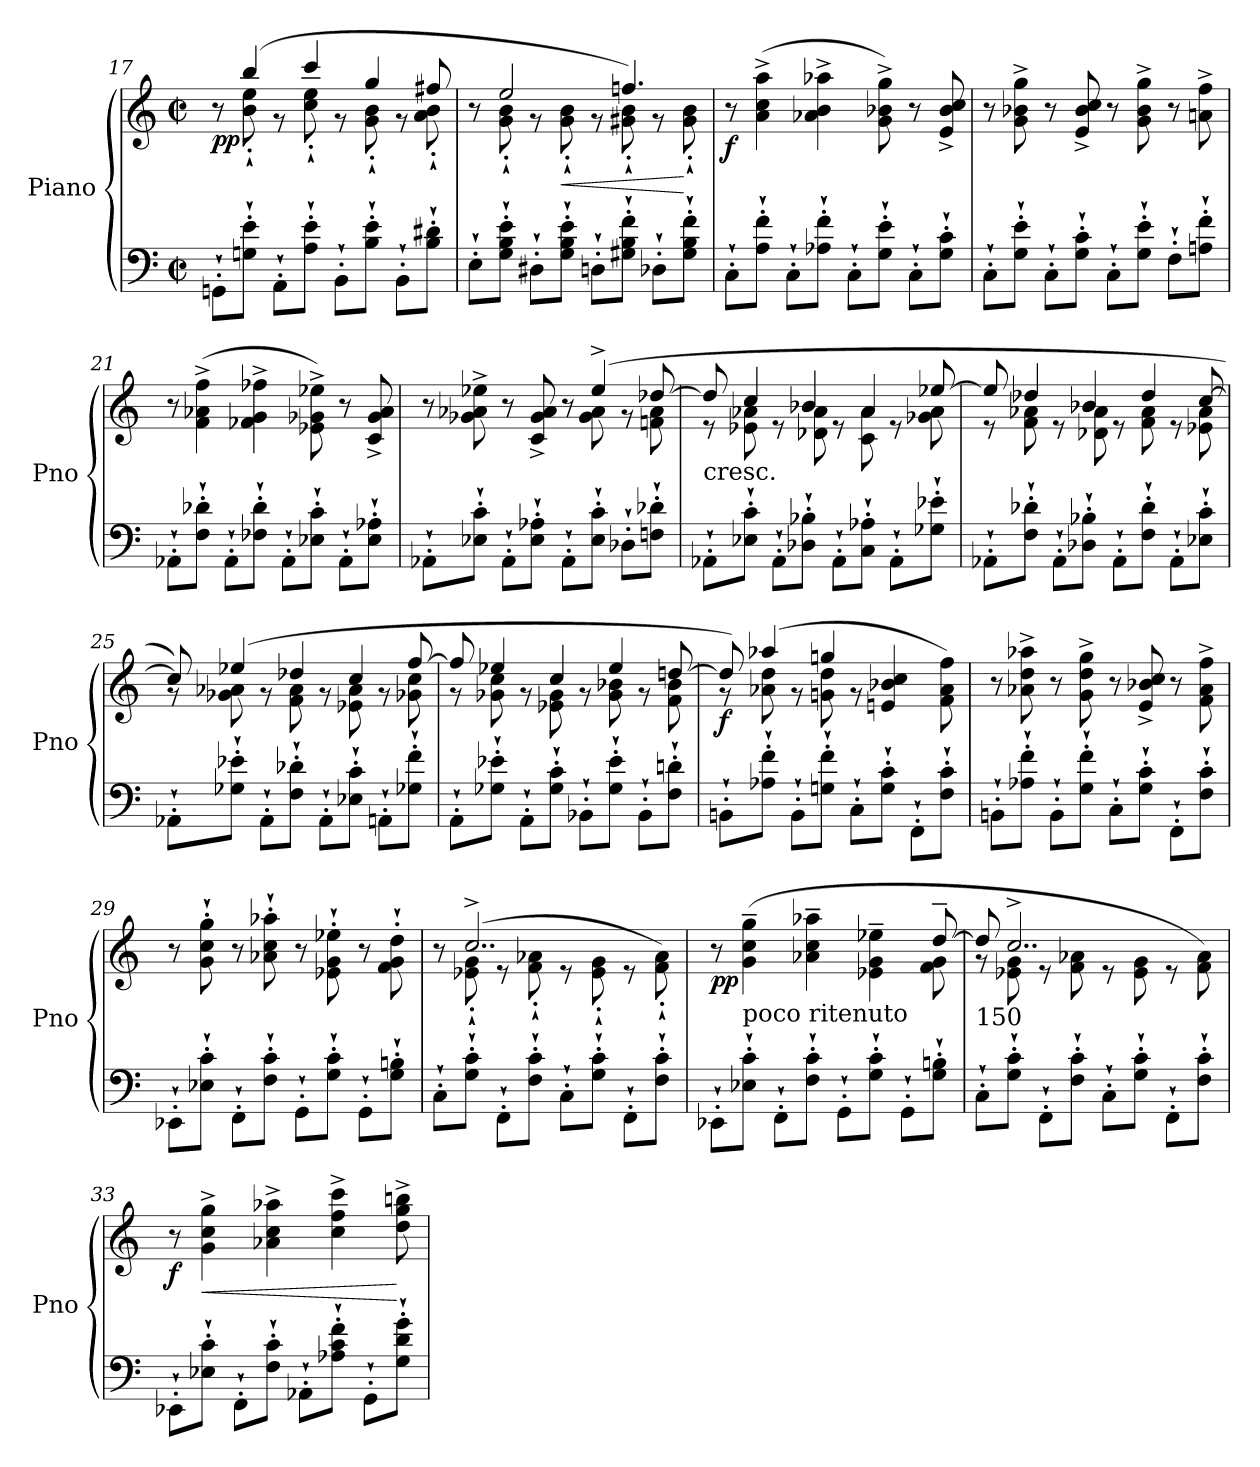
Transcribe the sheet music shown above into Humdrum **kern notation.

**kern	**kern	**dynam
*part1	*part1	*part1
*staff2	*staff1	*staff1/2
*I"Piano	*	*
*I'Pno	*	*
*clefF4	*clefG2	*
*k[]	*k[]	*
*C:	*C:	*
*M2/2	*M2/2	*
*met(c|)	*met(c|)	*
=17	=17	=17
*	*^	*
!	!	!	!LO:DY:b
8GGn`'\L	8r	8ryy	pp
8Gn\`' 8e\`'J	(4bb/	8b\`' 8ee\`'	.
8AA`'\L	.	8r	.
8A\`' 8e\`'J	4ccc/	8cc\`' 8ee\`'	.
8BB`'\L	.	8r	.
8B\`' 8e\`'J	4gg/	8g\`' 8b\`'	.
8BB`'\L	.	8r	.
8B\`' 8d#X\`'J	8ff#X/	8a\`' 8b\`'	.
=18	=18	=18	=18
8E`'\L	8r	8ryy	.
8G\`' 8B\`' 8e\`'J	2ee/	8g\`' 8b\`'	.
8D#X`'\L	.	8r	.
!	!	!	!LO:HP:b
8G\`' 8B\`' 8e\`'J	.	8g\`' 8b\`'	<
8Dn`'\L	.	8r	.
8G#X\`' 8B\`' 8f\`'J	4.ffn/)	8g#X\`' 8b\`'	.
8D-X`'\L	.	8r	.
8G#\`' 8B\`' 8f\`'J	.	8g#\`' 8b\`'	[
=19	=19	=19	=19
!	!	!	!LO:DY:b
*	*v	*v	*
8C`'\L	8r	f
8A\`' 8f\`'J	(4a\^ 4cc\^ 4aa\^	.
8C`'\L	.	.
8A-X\`' 8f\`'J	4a-X\^ 4b\^ 4aa-X\^	.
8C`'\L	.	.
8G\`' 8e\`'J	8g\^ 8b-X\^ 8gg\^)	.
8C`'\L	8r	.
8G\`' 8c\`'J	8e/^ 8b-/^ 8cc/^	.
!!LO:PB:g=z
=20	=20	=20
8C`'\L	8r	.
8G\`' 8e\`'J	8g\^ 8b-X\^ 8gg\^	.
8C`'\L	8r	.
8G\`' 8c\`'J	8e/^ 8b-/^ 8cc/^	.
8C`'\L	8r	.
8G\`' 8e\`'J	8g\^ 8b-\^ 8gg\^	.
8F`'\L	8r	.
8An\`' 8f\`'J	8an\^ 8ff\^	.
=21	=21	=21
8AA-X`'\L	8r	.
8F\`' 8d-X\`'J	(4f\^ 4a-X\^ 4ff\^	.
8AA-`'\L	.	.
8F-X\`' 8d-\`'J	4f-X\^ 4g\^ 4ff-X\^	.
8AA-`'\L	.	.
8E-X\`' 8c\`'J	8e-X\^ 8g-X\^ 8ee-X\^)	.
8AA-`'\L	8r	.
8E-\`' 8A-X\`'J	8c/^ 8g-/^ 8a-/^	.
=22	=22	=22
*	*^	*
8AA-X`'\L	8r	8ryy	.
*	*v	*v	*
8E-X\`' 8c\`'J	8g-X\^ 8a-X\^ 8ee-X\^	.
8AA-`'\L	8r	.
8E-\`' 8A-X\`'J	8c/^ 8g-/^ 8a-/^	.
8AA-`'\L	8r	.
*	*^	*
8E-\`' 8c\`'J	(4ee-^/	8g-\ 8a-\	.
8D-X`'\L	.	8r	.
8Fn\`' 8d-X\`'J	[8dd-X/	8fn\ 8a-\	.
=23	=23	=23	=23
!	!LO:TX:b:t=cresc.	!	!
8AA-X`'\L	8dd-/]	8re	.
8E-X\`' 8c\`'J	4cc/	8e-X\ 8a-X\	.
8AA-`'\L	.	8re	.
8D-X\`' 8B-X\`'J	4b-X/	8d-X\ 8a-\	.
8AA-`'\L	.	8re	.
8C\`' 8A-X\`'J	4a-/	8c\ 8a-\	.
8AA-`'\L	.	8re	.
8G-X\`' 8e-X\`'J	[8ee-X/	8g-X\ 8a-\	.
!!LO:LB:g=z	!!
=24	=24	=24	=24
8AA-X`'\L	8ee-/]	8re	.
8F\`' 8d-X\`'J	4dd-X/	8f\ 8a-X\	.
8AA-`'\L	.	8re	.
8D-X\`' 8B-X\`'J	4b-X/	8d-X\ 8a-\	.
8AA-`'\L	.	8re	.
8F\`' 8d-\`'J	4dd-/	8f\ 8a-\	.
8AA-`'\L	.	8re	.
8E-X\`' 8c\`'J	[8cc/	8e-X\ 8a-\	.
=25	=25	=25	=25
8AA-X`'\L	8cc/])	8rg	.
8G-X\`' 8e-X\`'J	(4ee-X/	8g-X\ 8a-X\	.
8AA-`'\L	.	8rg	.
8F\`' 8d-X\`'J	4dd-X/	8f\ 8a-\	.
8AA-`'\L	.	8rg	.
8E-X\`' 8c\`'J	4cc/	8e-X\ 8a-\	.
8AAn`'\L	.	8rg	.
8G-X\`' 8f\`'J	[8ff/	8g-X\ 8cc\	.
=26	=26	=26	=26
8AA`'\L	8ff/]	8rg	.
8G-X\`' 8e-X\`'J	4ee-X/	8g-X\ 8cc\	.
8AA`'\L	.	8rg	.
8G-\`' 8c\`'J	4cc/	8e-X\ 8g-\	.
8BB-X`'\L	.	8rg	.
8G-\`' 8e-\`'J	4ee-/	8g-\ 8b-X\	.
8BB-`'\L	.	8rg	.
8F\`' 8dn\`'J	[8ddn/	8f\ 8b-\	.
=27	=27	=27	=27
!	!	!	!LO:DY:b
8BBn`'\L	8dd/])	8rg	f
8A-X\`' 8f\`'J	(4aa-X/	8a-X\ 8dd\	.
8BB`'\L	.	8rg	.
8Gn\`' 8f\`'J	4ggn/	8gn\ 8dd\	.
8C`'\L	.	8rg	.
8G\`' 8c\`'J	4en/ 4b-X/ 4cc/	4.ryy	.
8FF`'\L	.	.	.
8F\`' 8c\`'J	8f\ 8a-\ 8ff\)	.	.
*	*v	*v	*
!!LO:LB:g=z
=28	=28	=28
8BBn`'\L	8r	.
8A-X\`' 8f\`'J	8a-X\^ 8dd\^ 8aa-X\^	.
8BB`'\L	8r	.
8G\`' 8f\`'J	8g\^ 8dd\^ 8gg\^	.
8C`'\L	8r	.
8G\`' 8c\`'J	8e/^ 8b-X/^ 8cc/^	.
8FF`'\L	8r	.
8F\`' 8c\`'J	8f\^ 8a-\^ 8ff\^	.
=29	=29	=29
8EE-X`'\L	8r	.
8E-X\`' 8c\`'J	8g\`' 8cc\`' 8gg\`'	.
8FF`'\L	8r	.
8F\`' 8c\`'J	8a-X\`' 8cc\`' 8aa-X\`'	.
8GG`'\L	8r	.
8G\`' 8c\`'J	8e-X\`' 8g\`' 8ee-X\`'	.
8GG`'\L	8r	.
8G\`' 8Bn\`'J	8f\`' 8g\`' 8dd\`'	.
=30	=30	=30
*	*^	*
8C`'\L	8r	8ryy	.
8G\`' 8c\`'J	(2..cc^/	8e-X\`' 8g\`'	.
8FF`'\L	.	8r	.
8F\`' 8c\`'J	.	8f\`' 8a-X\`'	.
8C`'\L	.	8r	.
8G\`' 8c\`'J	.	8e-\`' 8g\`'	.
8FF`'\L	.	8r	.
8F\`' 8c\`'J	.	8f\`' 8a-\`')	.
=31	=31	=31	=31
!	!	!	!LO:DY:b
8EE-X`'\L	8r	2..ryy	pp
!	!LO:TX:b:t=poco ritenuto	!	!
8E-X\`' 8c\`'J	(4g\~ 4cc\~ 4gg\~	.	.
8FF`'\L	.	.	.
8F\`' 8c\`'J	4a-X\~ 4cc\~ 4aa-X\~	.	.
8GG`'\L	.	.	.
8G\`' 8c\`'J	4e-X\~ 4g\~ 4ee-X\~	.	.
8GG`'\L	.	.	.
8G\`' 8Bn\`'J	[8dd~/	8f\ 8g\	.
!!LO:LB:g=z
=32	=32	=32	=32
*	*	*^	*
!	!LO:TX:b:t=150	!	!	!
8C`'\L	8dd/]	8ryy	8rg	.
8G\`' 8c\`'J	2..cc^/	8e-X\ 8g\	2..ryy	.
8FF`'\L	.	8re	.	.
8F\`' 8c\`'J	.	8f\ 8a-X\	.	.
8C`'\L	.	8re	.	.
8G\`' 8c\`'J	.	8e-\ 8g\	.	.
8FF`'\L	.	8re	.	.
8F\`' 8c\`'J	.	8f\ 8a-\)	.	.
*	*	*v	*v	*
=33	=33	=33	=33
!	!LO:TX:a:t=a tempo	!	!
!	!	!	!LO:DY:b
*	*v	*v	*
8EE-X`'\L	8r	f
!	!	!LO:HP:b
8E-X\`' 8c\`'J	4g\^ 4cc\^ 4gg\^	<
8FF`'\L	.	.
8F\`' 8c\`'J	4a-X\^ 4cc\^ 4aa-X\^	.
8AA-X`'\L	.	.
8A-X\`' 8c\`' 8f\`'J	4cc\^ 4ff\^ 4ccc\^	.
8GG`'\L	.	.
8G\`' 8d\`' 8g\`'J	8dd\^ 8gg\^ 8bbn\^	[
=	=	=
*-	*-	*-
